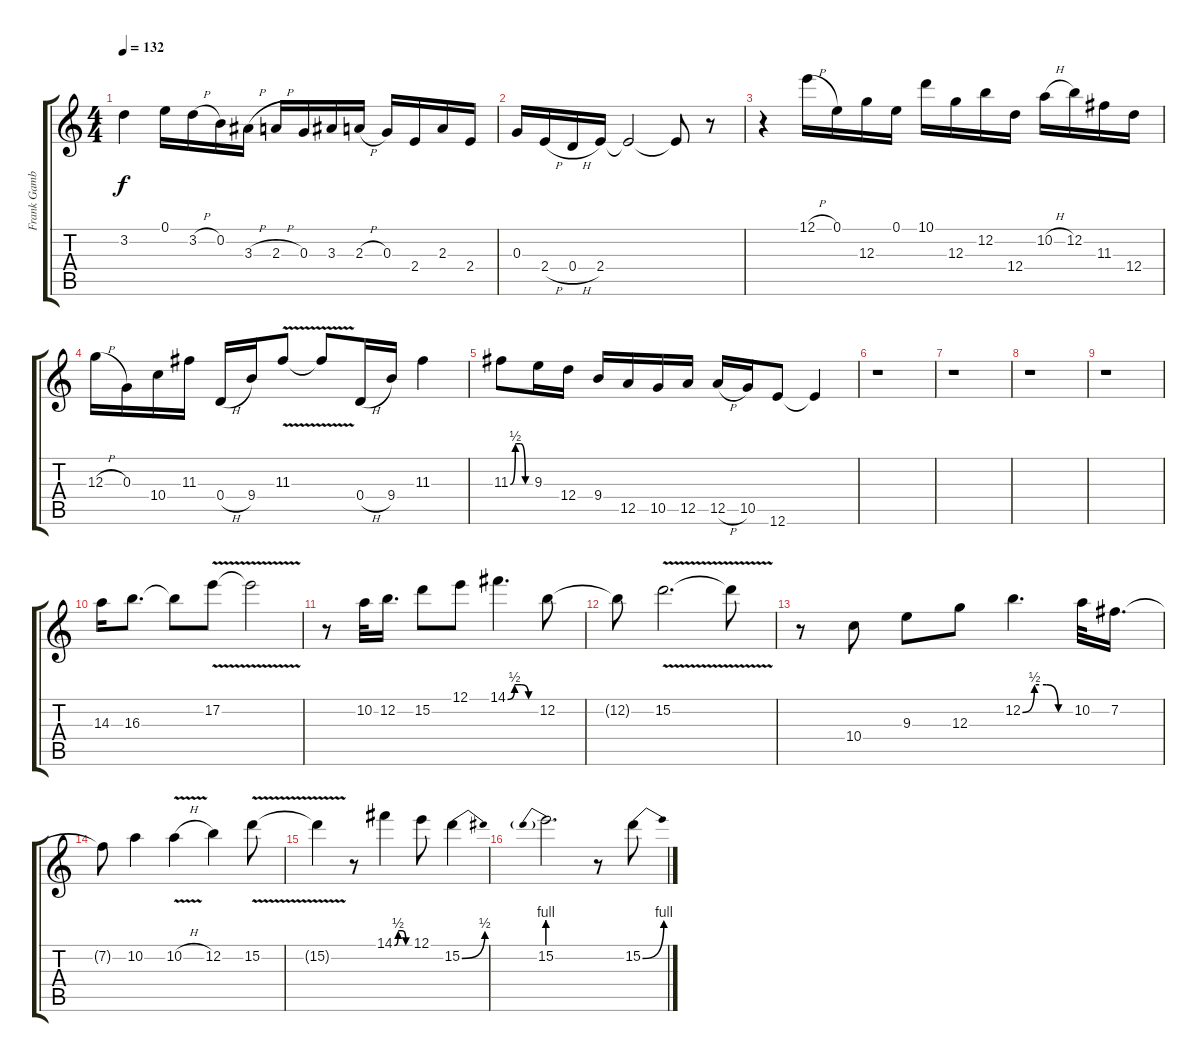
\track ("Frank Gambale" "Frank Gamb") {instrument distortionguitar}
\staff {score tabs}
\tuning (E4 B3 G3 D3 A2 E2) {hide}
\ts (4 4)
\tempo 132
\clef g2
\ks c
3.2{t}.4{dy f} 0.1.16 3.2{h}.16 0.2.16 3.3{h}.16 2.3{h}.16 0.3.16 3.3.16 2.3{h}.16 0.3.16 2.4.16 2.3.16 2.4.16 |
0.3.16 2.4{h}.16 0.4{h}.16 2.4.16 2.4{t}.2 2.4{t}.8 r.8 |
r.4 12.1{h}.16 0.1.16 12.3.16 0.1.16 10.1.16 12.3.16 12.2.16 12.4.16 10.2{h}.16 12.2.16 11.3.16 12.4.16 |
12.3{h}.16 0.3.16 10.4.16 11.3.16 0.4{h}.16 9.4.16 11.3{v}.8 11.3{t}.8 0.4{h}.16 9.4.16 11.3.4 |
11.3{be (custom 0 0 15 2 30 2 45 0 60 0)}.8 9.3.16 12.4.16 9.4.16 12.5.16 10.5.16 12.5.16 12.5{h}.16 10.5.16 12.6.8 12.6{t}.4 |
r.1 |
r.1 |
r.1 |
r.1 |
14.3.16 16.3.8{d} 16.3{t}.8 17.2{v}.8 17.2{t}.2 |
r.8 10.2.32 12.2.16{d} 15.2.8 12.1.8 14.1{be (custom 0 0 15 2 30 2 45 0 60 0)}.4{d} 12.2.8 |
12.2{t}.8 15.2{v}.2{d} 15.2{t}.8 |
r.8 10.4.8 9.3.8 12.3.8 12.2{be (custom 0 0 15 2 30 2 45 0 60 0)}.4{d} 10.2.32 7.2.16{d} |
7.2{t}.8 10.2.4 10.2{v h}.4 12.2.4 15.2{v}.8 |
15.2{t}.4 r.8 14.1{be (custom 0 0 15 2 30 2 45 0 60 0)}.4 12.1.8 15.2{be (bend 0 0 60 2)}.4 |
15.2{be (prebend 0 4 60 4)}.2{d} r.8 15.2{be (bend 0 0 60 4)}.8
